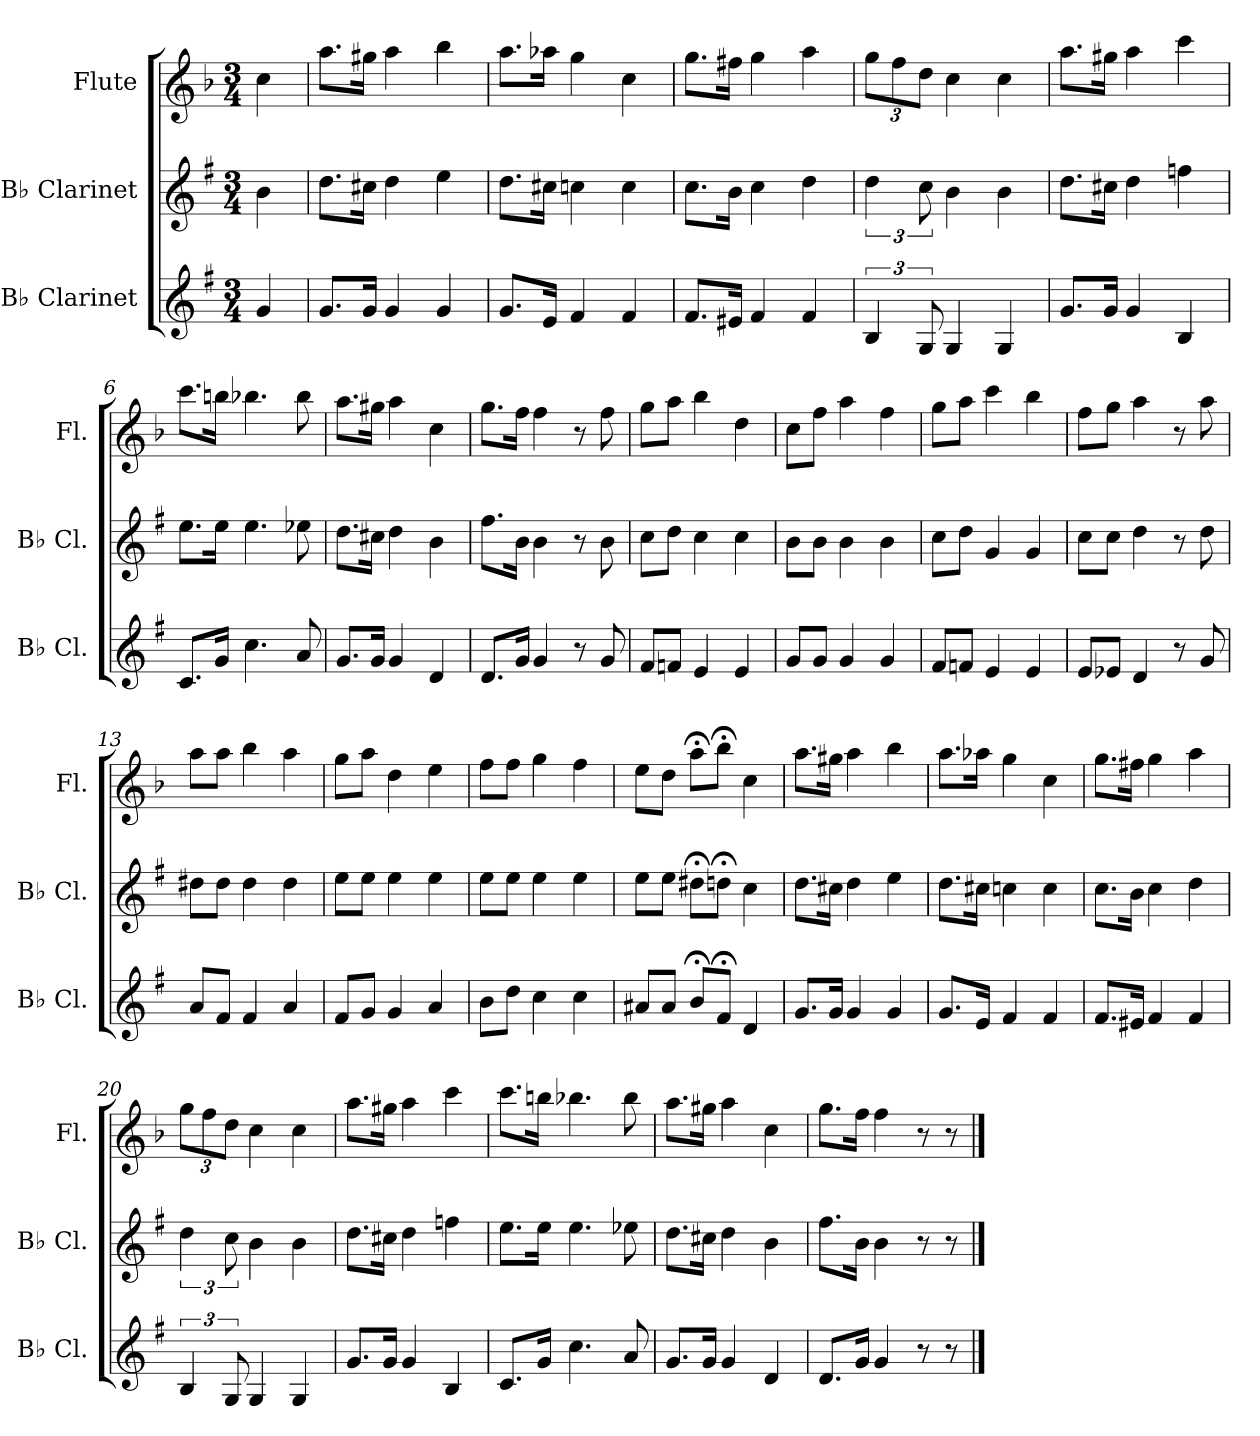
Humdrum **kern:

**kern	**kern	**kern
*part3	*part2	*part1
*staff3	*staff2	*staff1
*I"B♭ Clarinet	*I"B♭ Clarinet	*I"Flute
*I'B♭ Cl.	*I'B♭ Cl.	*I'Fl.
*clefG2	*clefG2	*clefG2
*ITrd1c2	*ITrd1c2	*
*k[b-]	*k[b-]	*k[b-]
*M3/4	*M3/4	*M3/4
=	=	=
4f/	4a\	4cc\
=1	=1	=1
8.f/L	8.cc\L	8.aa\L
16f/Jk	16bn\Jk	16gg#X\Jk
4f/	4cc\	4aa\
4f/	4dd\	4bb-\
=2	=2	=2
8.f/L	8.cc\L	8.aa\L
16d/Jk	16bn\Jk	16aa-X\Jk
4e/	4b-X\	4gg\
4e/	4b-\	4cc\
=3	=3	=3
8.e/L	8.b-\L	8.gg\L
16d#X/Jk	16a\Jk	16ff#X\Jk
4e/	4b-\	4gg\
4e/	4cc\	4aa\
=4	=4	=4
*	*	*Xbrackettup
6A/	6cc\	12gg\L
.	.	12ff\
12F/	12b-\	12dd\J
4F/	4a\	4cc\
4F/	4a\	4cc\
=5	=5	=5
8.f/L	8.cc\L	8.aa\L
16f/Jk	16bn\Jk	16gg#X\Jk
4f/	4cc\	4aa\
4A/	4ee-X\	4ccc\
!!LO:LB:g=z
=6	=6	=6
8.B-/L	8.dd\L	8.ccc\L
16f/Jk	16dd\Jk	16bbn\Jk
4.b-\	4.dd\	4.bb-X\
8g/	8dd-X\	8bb-\
=7	=7	=7
8.f/L	8.cc\L	8.aa\L
16f/Jk	16bn\Jk	16gg#X\Jk
4f/	4cc\	4aa\
4c/	4a\	4cc\
=8	=8	=8
8.c/L	8.ee\L	8.gg\L
16f/Jk	16a\Jk	16ff\Jk
4f/	4a\	4ff\
8r	8r	8r
8f/	8a\	8ff\
=9	=9	=9
8e/L	8b-\L	8gg\L
8e-X/J	8cc\J	8aa\J
4d/	4b-\	4bb-\
4d/	4b-\	4dd\
=10	=10	=10
8f/L	8a\L	8cc\L
8f/J	8a\J	8ff\J
4f/	4a\	4aa\
4f/	4a\	4ff\
=11	=11	=11
8e/L	8b-\L	8gg\L
8e-X/J	8cc\J	8aa\J
4d/	4f/	4ccc\
4d/	4f/	4bb-\
=12	=12	=12
8d/L	8b-\L	8ff\L
8d-X/J	8b-\J	8gg\J
4c/	4cc\	4aa\
8r	8r	8r
8f/	8cc\	8aa\
!!LO:LB:g=z
=13	=13	=13
8g/L	8cc#X\L	8aa\L
8e/J	8cc#\J	8aa\J
4e/	4cc#\	4bb-\
4g/	4cc#\	4aa\
=14	=14	=14
8e/L	8dd\L	8gg\L
8f/J	8dd\J	8aa\J
4f/	4dd\	4dd\
4g/	4dd\	4ee\
=15	=15	=15
8a\L	8dd\L	8ff\L
8cc\J	8dd\J	8ff\J
4b-\	4dd\	4gg\
4b-\	4dd\	4ff\
=16	=16	=16
8g#X/L	8dd\L	8ee\L
8g#/J	8dd\J	8dd\J
8a;</L	8cc#X;<\L	8aa;<\L
8e;</J	8ccn;<\J	8bb-;<\J
4c/	4b-\	4cc\
=17	=17	=17
8.f/L	8.cc\L	8.aa\L
16f/Jk	16bn\Jk	16gg#X\Jk
4f/	4cc\	4aa\
4f/	4dd\	4bb-\
=18	=18	=18
8.f/L	8.cc\L	8.aa\L
16d/Jk	16bn\Jk	16aa-X\Jk
4e/	4b-X\	4gg\
4e/	4b-\	4cc\
=19	=19	=19
8.e/L	8.b-\L	8.gg\L
16d#X/Jk	16a\Jk	16ff#X\Jk
4e/	4b-\	4gg\
4e/	4cc\	4aa\
!!LO:LB:g=z
=20	=20	=20
6A/	6cc\	12gg\L
.	.	12ff\
12F/	12b-\	12dd\J
4F/	4a\	4cc\
4F/	4a\	4cc\
=21	=21	=21
8.f/L	8.cc\L	8.aa\L
16f/Jk	16bn\Jk	16gg#X\Jk
4f/	4cc\	4aa\
4A/	4ee-X\	4ccc\
=22	=22	=22
8.B-/L	8.dd\L	8.ccc\L
16f/Jk	16dd\Jk	16bbn\Jk
4.b-\	4.dd\	4.bb-X\
8g/	8dd-X\	8bb-\
=23	=23	=23
8.f/L	8.cc\L	8.aa\L
16f/Jk	16bn\Jk	16gg#X\Jk
4f/	4cc\	4aa\
4c/	4a\	4cc\
=24	=24	=24
8.c/L	8.ee\L	8.gg\L
16f/Jk	16a\Jk	16ff\Jk
4f/	4a\	4ff\
8r	8r	8r
8r	8r	8r
==	==	==
*-	*-	*-
